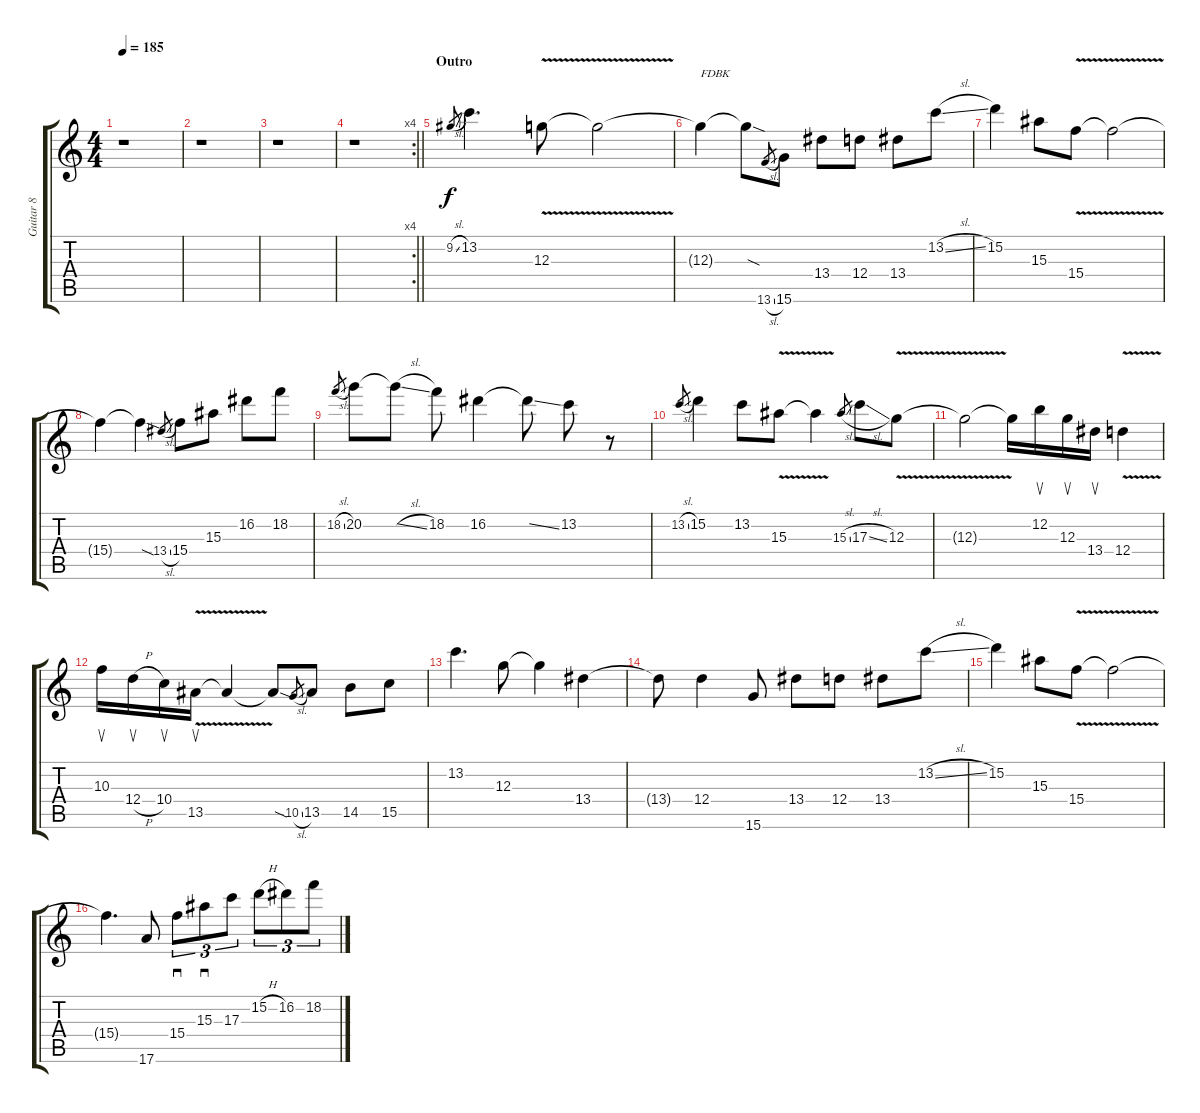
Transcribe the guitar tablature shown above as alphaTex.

\track ("Guitar 8" "Guitar 8") {instrument distortionguitar}
\staff {score tabs}
\tuning (E4 B3 G3 D3 A2 E2) {hide}
\ts (4 4)
\tempo 185
\clef g2
\ks c
r.1{dy f} |
r.1 |
r.1 |
\rc 4
\barLineRight lightlight
r.1 |
\section ("" "Outro")
9.2{sl}.8{gr} 13.2.4{d} 12.3{v}.8 12.3{t}.2 |
12.3{t}.4{txt "FDBK"} 12.3{sod t}.8 13.6{sl}.8{gr} 15.6.8 13.4.8 12.4.8 13.4.8 13.2{sl}.8 |
15.2.4 15.3.8 15.4{v}.8 15.4{t}.2 |
15.4{t}.4 15.4{sod t}.4 13.4{sl}.8{gr} 15.4.8 15.3.8 16.2.8 18.2.8 |
18.2{sl}.8{gr} 20.2.8 20.2{sl t}.8 18.2.8 16.2.4 16.2{ss t}.8 13.2.8 r.8 |
13.2{sl}.8{gr} 15.2.4 13.2.8 15.3{v}.8 15.3{t}.4 15.3{sl}.8{gr} 17.3{sl}.8 12.3{v}.8 |
12.3{t}.2 12.3{t}.16 12.2.16{su} 12.3.16{su} 13.4.16{su} 12.4{v}.4 |
10.3.16{su} 12.4{h}.16{su} 10.4.16{su} 13.5{v}.16{su} 13.5{t}.4 13.5{sod t}.8 10.5{sl}.8{gr} 13.5.8 14.5.8 15.5.8 |
13.2.4{d} 12.3.8 12.3{t}.4 13.4.4 |
13.4{t}.8 12.4.4 15.6.8 13.4.8 12.4.8 13.4.8 13.2{sl}.8 |
15.2.4 15.3.8 15.4{v}.8 15.4{t}.2 |
15.4{t}.4{d} 17.6.8 15.4.8{sd tu (3 2)} 15.3.8{sd tu (3 2)} 17.3.8{tu (3 2)} 15.2{h}.8{tu (3 2)} 16.2.8{tu (3 2)} 18.2.8{tu (3 2)}
